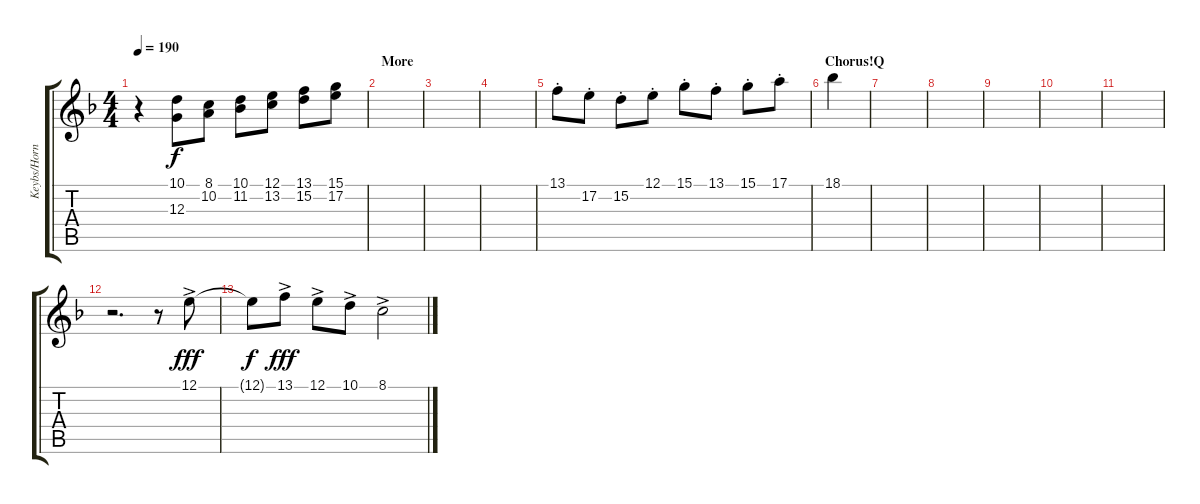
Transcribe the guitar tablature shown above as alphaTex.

\track ("Keybs/Horns" "Keybs/Horn") {instrument lead2sawtooth}
\staff {score tabs}
\tuning (E4 B3 G3 D3 A2 E2) {hide}
\ts (4 4)
\tempo 190
\clef g2
\ks f
r.4{dy f} (10.1 12.3).8 (8.1 10.2).8 (10.1 11.2).8 (12.1 13.2).8 (13.1 15.2).8 (15.1 17.2).8 |
\section ("" "More")
|
|
|
13.1{st}.8 17.2{st}.8 15.2{st}.8 12.1{st}.8 15.1{st}.8 13.1{st}.8 15.1{st}.8 17.1{st}.8 |
\section ("" "Chorus!Q")
18.1.4 |
|
|
|
|
|
r.2{d instrument lead2sawtooth} r.8 12.1{ac}.8{dy fff} |
12.1{t}.8{dy f} 13.1{ac}.8{dy fff} 12.1{ac}.8 10.1{ac}.8 8.1{ac}.2
